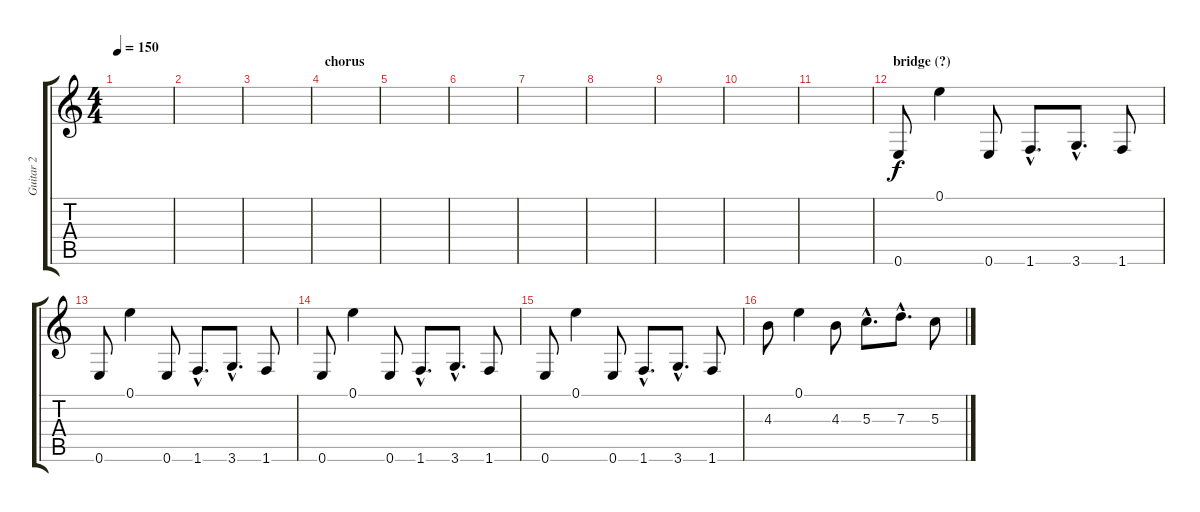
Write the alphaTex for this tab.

\track ("Guitar 2" "Guitar 2") {instrument electricguitarclean}
\staff {score tabs}
\tuning (E4 B3 G3 D3 A2 E2) {hide}
\ts (4 4)
\tempo 150
\clef g2
\ks c
|
|
|
\section ("" "chorus")
|
|
|
|
|
|
|
|
\section ("" "bridge (?)")
0.6.8 0.1.4 0.6.8 1.6{hac}.8{d} 3.6{hac}.8{d} 1.6.8 |
0.6.8 0.1.4 0.6.8 1.6{hac}.8{d} 3.6{hac}.8{d} 1.6.8 |
0.6.8 0.1.4 0.6.8 1.6{hac}.8{d} 3.6{hac}.8{d} 1.6.8 |
0.6.8 0.1.4 0.6.8 1.6{hac}.8{d} 3.6{hac}.8{d} 1.6.8 |
4.3.8 0.1.4 4.3.8 5.3{hac}.8{d} 7.3{hac}.8{d} 5.3.8
